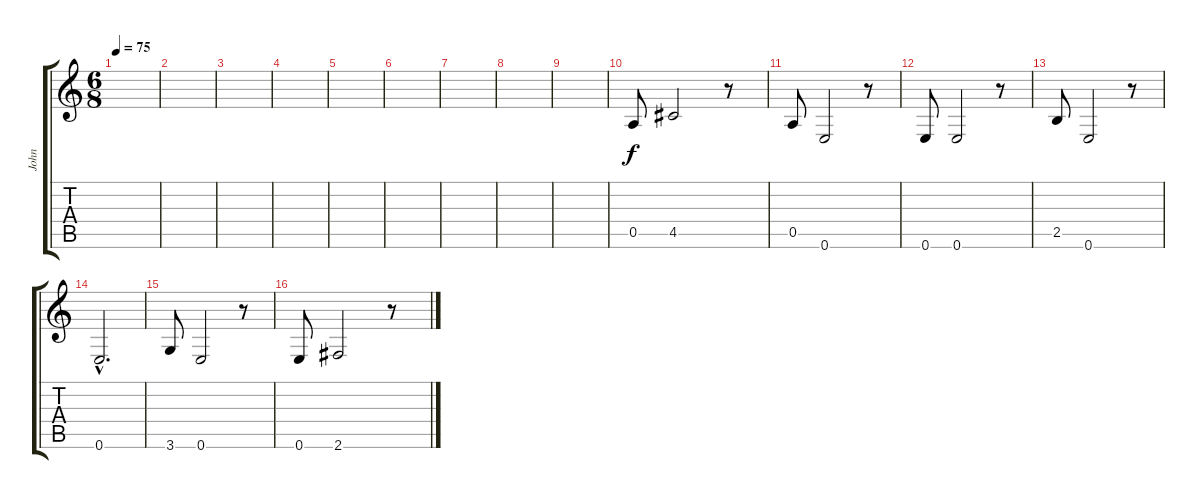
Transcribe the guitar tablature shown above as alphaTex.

\track ("John" "John") {instrument acousticbass}
\staff {score tabs}
\tuning (E4 B3 G3 D3 A2 E2) {hide}
\ts (6 8)
\tempo 75
\clef g2
\ks c
|
|
|
|
|
|
|
|
|
0.5.8 4.5.2 r.8 |
0.5.8 0.6.2 r.8 |
0.6.8 0.6.2 r.8 |
2.5.8 0.6.2 r.8 |
0.6{hac}.2{d} |
3.6.8 0.6.2 r.8 |
0.6.8 2.6.2 r.8
